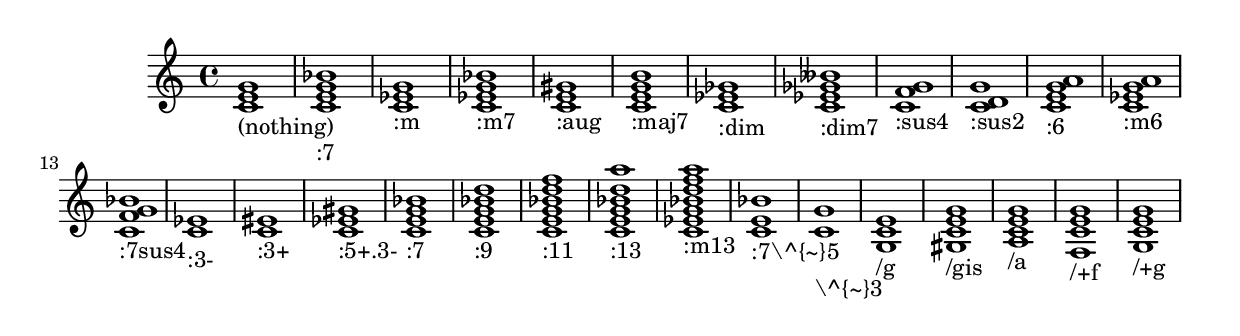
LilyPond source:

\version "2.16.0"


\header {

    texidoc = "Chords can be produced with the chordname entry 
code (@code{\\chordmode} mode), using a pitch and a suffix. Here,
the suffixes are printed below pitches.
"

}

{ \context Voice \chordmode {
    c1_"(nothing)"
    c:7_":7"
    c:m_":m"
    c:m7_":m7"
    c:aug_":aug"
    c:maj7_":maj7"
    c:dim_":dim"
    c:dim7_":dim7"
    c:sus4_":sus4"
    c:sus2_":sus2"
    c:6_":6"
    c:m6_":m6"
    c:7sus4_":7sus4"
    c:3-_":3-"
    c:3+_":3+"
    c:5+.3-_":5+.3-"
    c:7_":7"
    c:9_":9"
    c:11_":11"
    c:13_":13"
    c:m13_":m13"
    c:7^5_":7\\^{~}5"
    c^3_"\\^{~}3"
    c/g_"/g"
    c/gis_"/gis"
    c/a_"/a"
    c/+f_"/+f"
    c/+g_"/+g"
}
}
